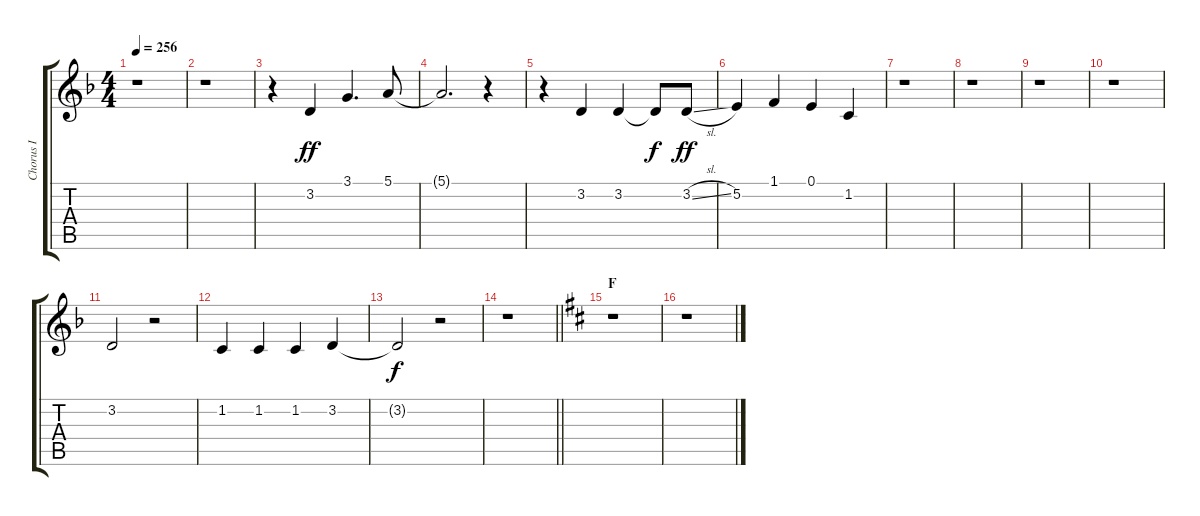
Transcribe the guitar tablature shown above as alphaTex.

\track ("Chorus I" "Chorus I") {instrument voiceoohs}
\staff {score tabs}
\tuning (E4 B3 G3 D3 A2 E2) {hide}
\ts (4 4)
\tempo 256
\clef g2
\ks f
r.1{dy ff} |
r.1 |
r.4 3.2.4 3.1.4{d} 5.1.8 |
5.1{t}.2{d} r.4 |
r.4 3.2.4 3.2.4 3.2{t}.8{dy f} 3.2{sl}.8{dy ff} |
5.2.4 1.1.4 0.1.4 1.2.4 |
r.1 |
r.1 |
r.1 |
r.1 |
3.2.2 r.2 |
1.2.4 1.2.4 1.2.4 3.2.4 |
3.2{t}.2{dy f} r.2 |
\barLineRight lightlight
r.1 |
\section ("" "F")
\ks d
r.1 |
r.1
